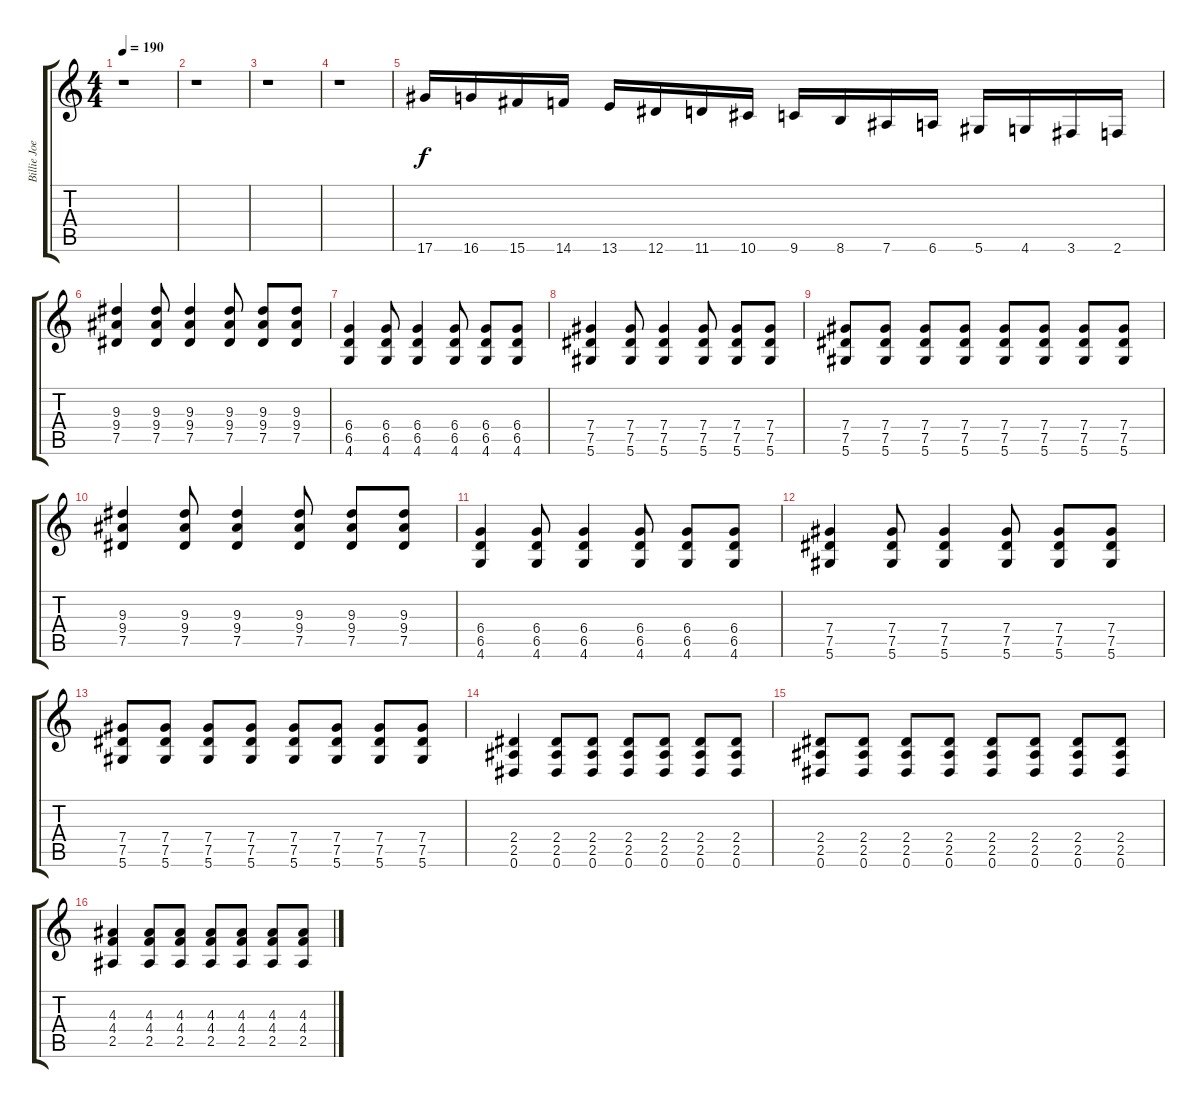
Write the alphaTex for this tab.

\track ("Billie Joe" "Billie Joe") {instrument overdrivenguitar}
\staff {score tabs}
\tuning (Eb4 Bb3 Gb3 Db3 Ab2 Eb2) {hide}
\ts (4 4)
\tempo 190
\clef g2
\ks c
r.1{dy f instrument overdrivenguitar} |
r.1 |
r.1 |
r.1 |
17.6.16 16.6.16 15.6.16 14.6.16 13.6.16 12.6.16 11.6.16 10.6.16 9.6.16 8.6.16 7.6.16 6.6.16 5.6.16 4.6.16 3.6.16 2.6.16 |
(9.3 9.4 7.5).4 (9.3 9.4 7.5).8 (9.3 9.4 7.5).4 (9.3 9.4 7.5).8 (9.3 9.4 7.5).8 (9.3 9.4 7.5).8 |
(6.4 6.5 4.6).4 (6.4 6.5 4.6).8 (6.4 6.5 4.6).4 (6.4 6.5 4.6).8 (6.4 6.5 4.6).8 (6.4 6.5 4.6).8 |
(7.4 7.5 5.6).4 (7.4 7.5 5.6).8 (7.4 7.5 5.6).4 (7.4 7.5 5.6).8 (7.4 7.5 5.6).8 (7.4 7.5 5.6).8 |
(7.4 7.5 5.6).8 (7.4 7.5 5.6).8 (7.4 7.5 5.6).8 (7.4 7.5 5.6).8 (7.4 7.5 5.6).8 (7.4 7.5 5.6).8 (7.4 7.5 5.6).8 (7.4 7.5 5.6).8 |
(9.3 9.4 7.5).4 (9.3 9.4 7.5).8 (9.3 9.4 7.5).4 (9.3 9.4 7.5).8 (9.3 9.4 7.5).8 (9.3 9.4 7.5).8 |
(6.4 6.5 4.6).4 (6.4 6.5 4.6).8 (6.4 6.5 4.6).4 (6.4 6.5 4.6).8 (6.4 6.5 4.6).8 (6.4 6.5 4.6).8 |
(7.4 7.5 5.6).4 (7.4 7.5 5.6).8 (7.4 7.5 5.6).4 (7.4 7.5 5.6).8 (7.4 7.5 5.6).8 (7.4 7.5 5.6).8 |
(7.4 7.5 5.6).8 (7.4 7.5 5.6).8 (7.4 7.5 5.6).8 (7.4 7.5 5.6).8 (7.4 7.5 5.6).8 (7.4 7.5 5.6).8 (7.4 7.5 5.6).8 (7.4 7.5 5.6).8 |
(2.4 2.5 0.6).4 (2.4 2.5 0.6).8 (2.4 2.5 0.6).8 (2.4 2.5 0.6).8 (2.4 2.5 0.6).8 (2.4 2.5 0.6).8 (2.4 2.5 0.6).8 |
(2.4 2.5 0.6).8 (2.4 2.5 0.6).8 (2.4 2.5 0.6).8 (2.4 2.5 0.6).8 (2.4 2.5 0.6).8 (2.4 2.5 0.6).8 (2.4 2.5 0.6).8 (2.4 2.5 0.6).8 |
(4.3 4.4 2.5).4 (4.3 4.4 2.5).8 (4.3 4.4 2.5).8 (4.3 4.4 2.5).8 (4.3 4.4 2.5).8 (4.3 4.4 2.5).8 (4.3 4.4 2.5).8
